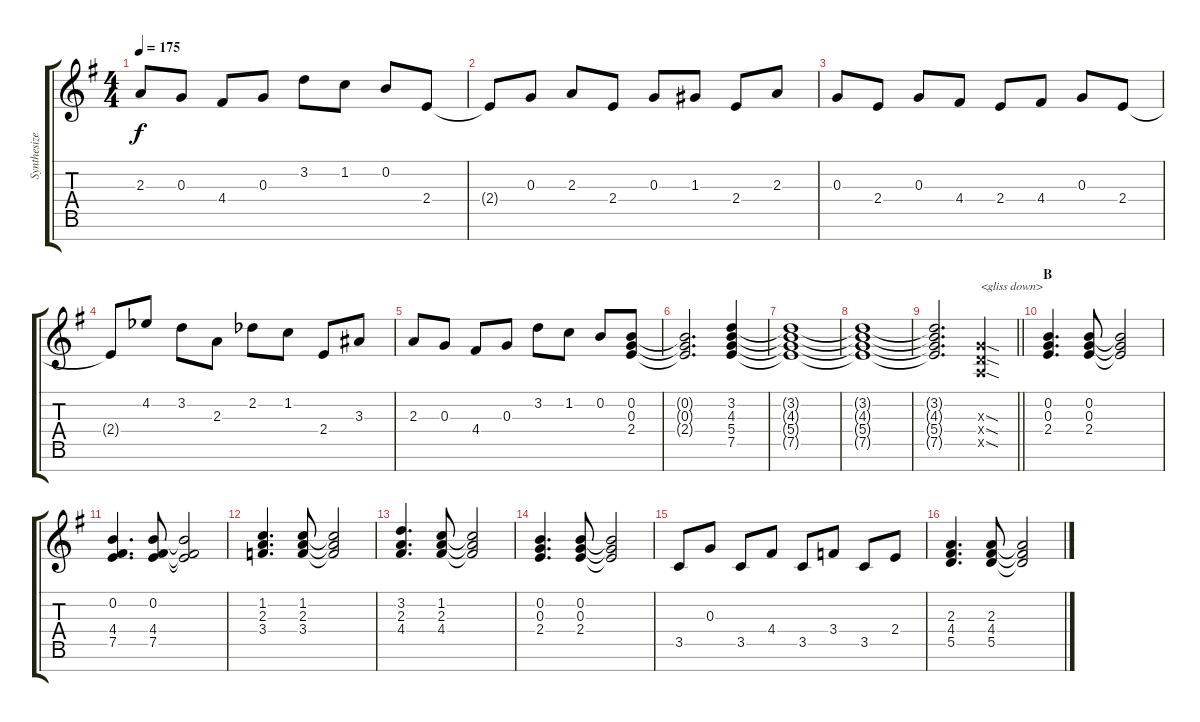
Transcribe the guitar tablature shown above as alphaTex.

\track ("Synthesizer" "Synthesize") {instrument lead2sawtooth}
\staff {score tabs}
\tuning (E5 B4 G4 D4 A3 E3 B2) {hide}
\ts (4 4)
\tempo 175
\clef g2
\ks g
2.3.8{dy f} 0.3.8 4.4.8 0.3.8 3.2.8 1.2.8 0.2.8 2.4.8 |
2.4{t}.8 0.3.8 2.3.8 2.4.8 0.3.8 1.3.8 2.4.8 2.3.8 |
0.3.8 2.4.8 0.3.8 4.4.8 2.4.8 4.4.8 0.3.8 2.4.8 |
2.4{t}.8 4.2{acc b}.8 3.2.8 2.3.8 2.2{acc b}.8 1.2.8 2.4.8 3.3.8 |
2.3.8 0.3.8 4.4.8 0.3.8 3.2.8 1.2.8 0.2.8 (0.2 0.3 2.4).8 |
(0.2{t} 0.3{t} 2.4{t}).2{d} (3.2 4.3 5.4 7.5).4 |
(3.2{t} 4.3{t} 5.4{t} 7.5{t}).1 |
(3.2{t} 4.3{t} 5.4{t} 7.5{t}).1 |
\barLineRight lightlight
(3.2{t} 4.3{t} 5.4{t} 7.5{t}).2{d} (0.3{sod x} 0.4{sod x} 0.5{sod x}).4{txt "<gliss down>"} |
\section ("" "B")
(0.2 0.3 2.4).4{d} (0.2 0.3 2.4).8 (0.2{t} 0.3{t} 2.4{t}).2 |
(0.2 4.4 7.5).4{d} (0.2 4.4 7.5).8 (0.2{t} 4.4{t} 7.5{t}).2 |
(1.2 2.3 3.4).4{d} (1.2 2.3 3.4).8 (1.2{t} 2.3{t} 3.4{t}).2 |
(3.2 2.3 4.4).4{d} (1.2 2.3 4.4).8 (1.2{t} 2.3{t} 4.4{t}).2 |
(0.2 0.3 2.4).4{d} (0.2 0.3 2.4).8 (0.2{t} 0.3{t} 2.4{t}).2 |
3.5.8 0.3.8 3.5.8 4.4.8 3.5.8 3.4.8 3.5.8 2.4.8 |
(2.3 4.4 5.5).4{d} (2.3 4.4 5.5).8 (2.3{t} 4.4{t} 5.5{t}).2
